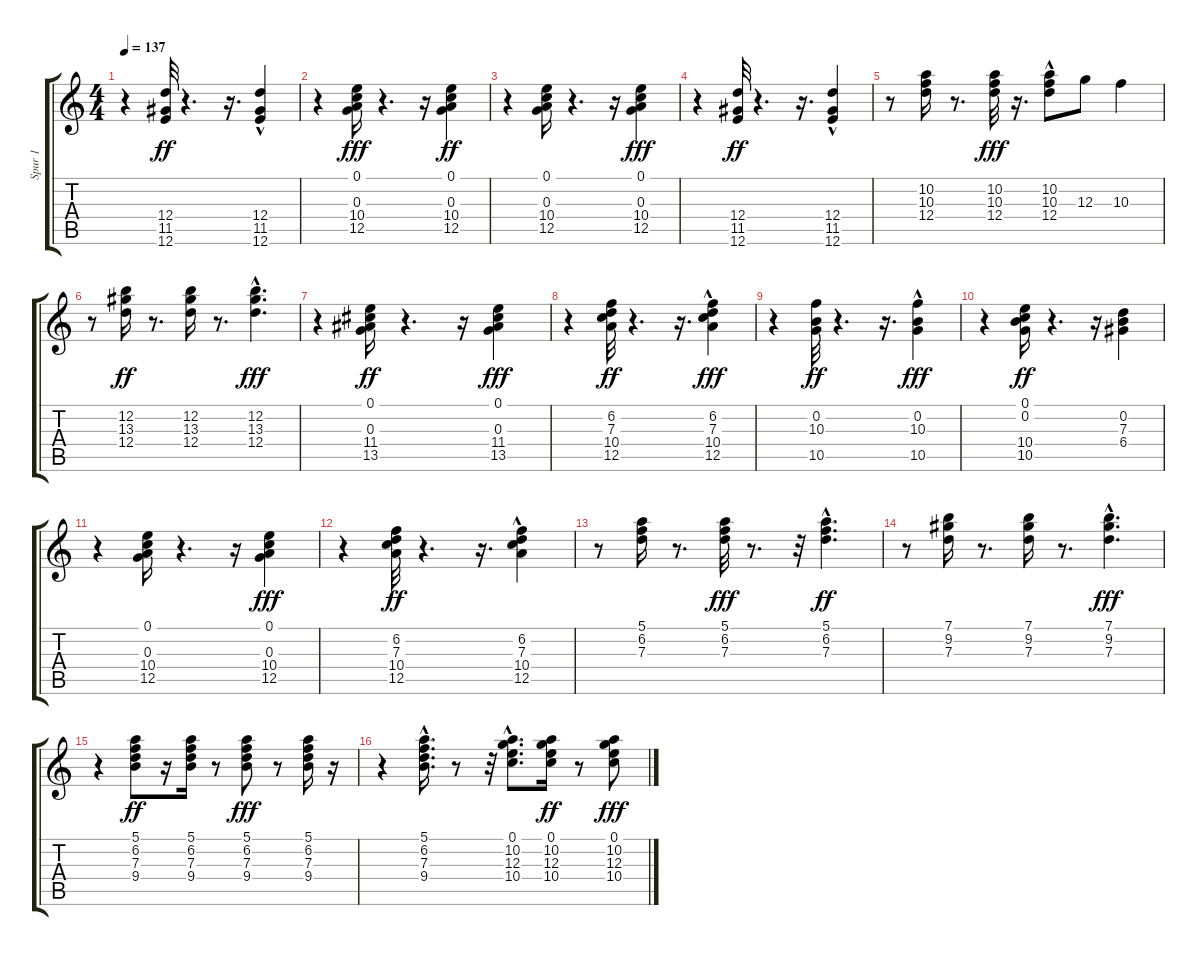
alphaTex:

\track ("Spur 1" "Spur 1") {instrument electricguitarclean}
\staff {score tabs}
\tuning (E4 B3 G3 D3 A2 E2) {hide}
\ts (4 4)
\tempo 137
\clef g2
\ks c
r.4{dy fff} (12.4 11.5 12.6).32{dy ff} r.4{d} r.16{d} (12.4 11.5 12.6{hac}).4 |
r.4 (0.1 0.3 10.4 12.5).16{dy fff} r.4{d} r.16 (0.1 0.3 10.4 12.5).4{dy ff} |
r.4 (0.1 0.3 10.4 12.5).16 r.4{d} r.16 (0.1 0.3 10.4 12.5).4{dy fff} |
r.4 (12.4 11.5 12.6).32{dy ff} r.4{d} r.16{d} (12.4 11.5 12.6{hac}).4 |
r.8 (10.2 10.3 12.4).16 r.8{d} (10.2 10.3 12.4).32{dy fff} r.16{d} (10.2{hac} 10.3{hac} 12.4).8 12.3.8 10.3.4 |
r.8 (12.2 13.3 12.4).16{dy ff} r.8{d} (12.2 13.3 12.4).16 r.8{d} (12.2{hac} 13.3{hac} 12.4{hac}).4{d dy fff} |
r.4 (0.1 0.3 11.4 13.5).16{dy ff} r.4{d} r.16 (0.1 0.3 11.4 13.5).4{dy fff} |
r.4 (6.2 7.3 10.4 12.5).32{dy ff} r.4{d} r.16{d} (6.2 7.3 10.4{hac} 12.5{hac}).4{dy fff} |
r.4 (0.2 10.3 10.5).32{dy ff} r.4{d} r.16{d} (0.2{hac} 10.3 10.5).4{dy fff} |
r.4 (0.1 0.2 10.4 10.5).16{dy ff} r.4{d} r.16 (0.2 7.3 6.4).4 |
r.4 (0.1 0.3 10.4 12.5).16 r.4{d} r.16 (0.1 0.3 10.4 12.5).4{dy fff} |
r.4 (6.2 7.3 10.4 12.5).32{dy ff} r.4{d} r.16{d} (6.2 7.3 10.4 12.5{hac}).4 |
r.8 (5.1 6.2 7.3).16 r.8{d} (5.1 6.2 7.3).32{dy fff} r.8{d} r.32 (5.1{hac} 6.2{hac} 7.3).4{d dy ff} |
r.8 (7.1 9.2 7.3).16 r.8{d} (7.1 9.2 7.3).16 r.8{d} (7.1{hac} 9.2{hac} 7.3{hac}).4{d dy fff} |
r.4 (5.1 6.2 7.3 9.4).8{dy ff} r.16 (5.1 6.2 7.3 9.4).16 r.8 (5.1 6.2 7.3 9.4).8{dy fff} r.8 (5.1 6.2 7.3 9.4).16 r.16 |
r.4 (5.1{hac} 6.2{hac} 7.3{hac} 9.4{hac}).16{d} r.8 r.32 (0.1{hac} 10.2{hac} 12.3{hac} 10.4{hac}).8{d} (0.1 10.2 12.3 10.4).16{dy ff} r.8 (0.1 10.2 12.3 10.4).8{dy fff}
